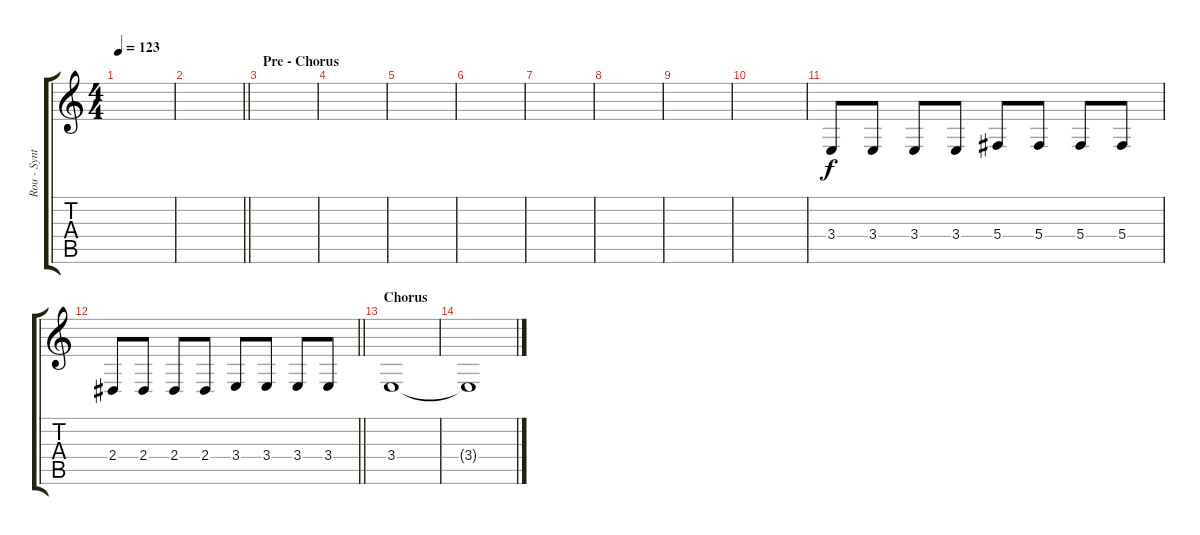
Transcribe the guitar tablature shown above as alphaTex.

\track ("Rou - Synth 3" "Rou - Synt") {instrument lead2sawtooth}
\staff {score tabs}
\tuning (Eb4 Bb3 Gb3 Db3 Ab2 Db2) {hide}
\ts (4 4)
\tempo 123
\clef g2
\ks c
|
\barLineRight lightlight
|
\section ("" "Pre - Chorus")
|
|
|
|
|
|
|
|
3.4.8 3.4.8 3.4.8 3.4.8 5.4.8 5.4.8 5.4.8 5.4.8 |
\barLineRight lightlight
2.4.8 2.4.8 2.4.8 2.4.8 3.4.8 3.4.8 3.4.8 3.4.8 |
\section ("" "Chorus")
3.4.1 |
3.4{t}.1
